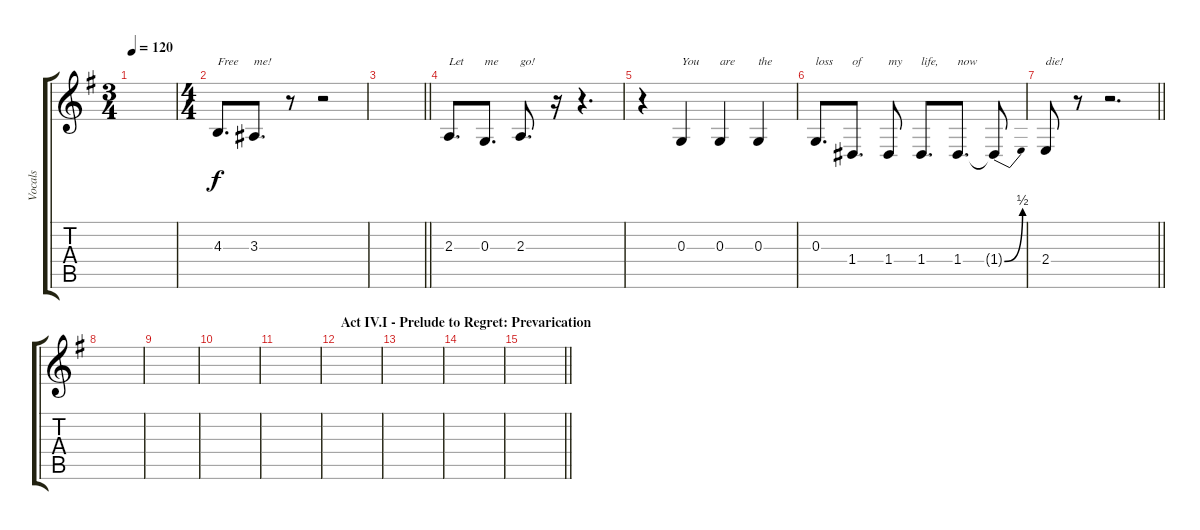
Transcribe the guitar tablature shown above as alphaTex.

\track ("Vocals" "Vocals") {instrument oboe}
\staff {score tabs}
\tuning (E4 B3 G3 D3 A2 D2) {hide}
\ts (3 4)
\tempo 120
\clef g2
\ks eminor
|
\ts (4 4)
4.3.8{d txt "Free"} 3.3.8{d txt "me!"} r.8 r.2 |
\barLineRight lightlight
|
2.3.8{d txt "Let"} 0.3.8{d txt "me"} 2.3.8{d txt "go!"} r.16 r.4{d} |
r.4 0.3.4{txt "You"} 0.3.4{txt "are"} 0.3.4{txt "the"} |
0.3.8{d txt "loss"} 1.4.8{d txt "of"} 1.4.8{txt "my"} 1.4.8{d txt "life,"} 1.4.8{d txt "now"} 1.4{be (bend 0 0 60 2) t}.8 |
\barLineRight lightlight
2.4.8{txt "die!"} r.8 r.2{d} |
\section ("" "")
|
|
|
|
\section ("" "Act IV.I - Prelude to Regret: Prevarication")
|
|
|
\barLineRight lightlight
